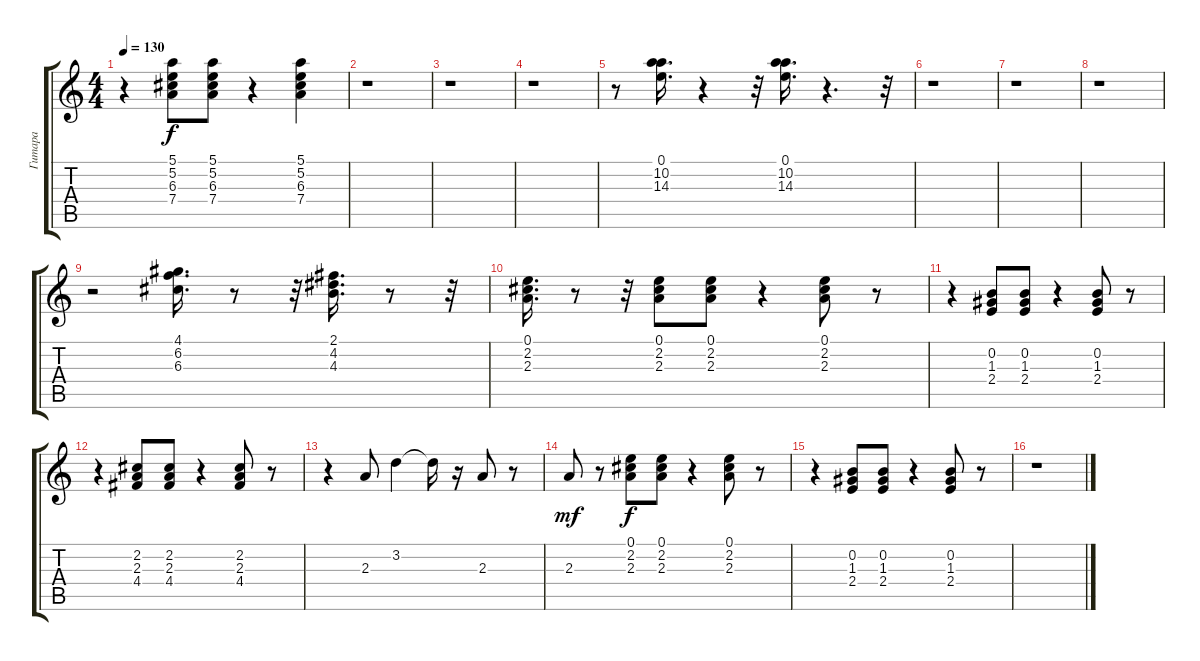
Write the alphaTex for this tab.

\track ("Гитара" "Гитара") {instrument acousticguitarsteel}
\staff {score tabs}
\tuning (E4 B3 G3 D3 A2 E2) {hide}
\ts (4 4)
\tempo 130
\clef g2
\ks c
r.4{dy f} (5.1 5.2 6.3 7.4).8 (5.1 5.2 6.3 7.4).8 r.4 (5.1 5.2 6.3 7.4).4 |
r.1 |
r.1 |
r.1 |
r.8 (0.1 10.2 14.3).16{d} r.4 r.32 (0.1 10.2 14.3).16{d} r.4{d} r.32 |
r.1 |
r.1 |
r.1 |
r.2 (4.1 6.2 6.3).16{d} r.8 r.32 (2.1 4.2 4.3).16{d} r.8 r.32 |
(0.1 2.2 2.3).16{d} r.8 r.32 (0.1 2.2 2.3).8 (0.1 2.2 2.3).8 r.4 (0.1 2.2 2.3).8 r.8 |
r.4 (0.2 1.3 2.4).8 (0.2 1.3 2.4).8 r.4 (0.2 1.3 2.4).8 r.8 |
r.4 (2.2 2.3 4.4).8 (2.2 2.3 4.4).8 r.4 (2.2 2.3 4.4).8 r.8 |
r.4 2.3.8 3.2.4 3.2{t}.16 r.16 2.3.8 r.8 |
2.3.8{dy mf} r.8 (0.1 2.2 2.3).8{dy f} (0.1 2.2 2.3).8 r.4 (0.1 2.2 2.3).8 r.8 |
r.4 (0.2 1.3 2.4).8 (0.2 1.3 2.4).8 r.4 (0.2 1.3 2.4).8 r.8 |
r.1
